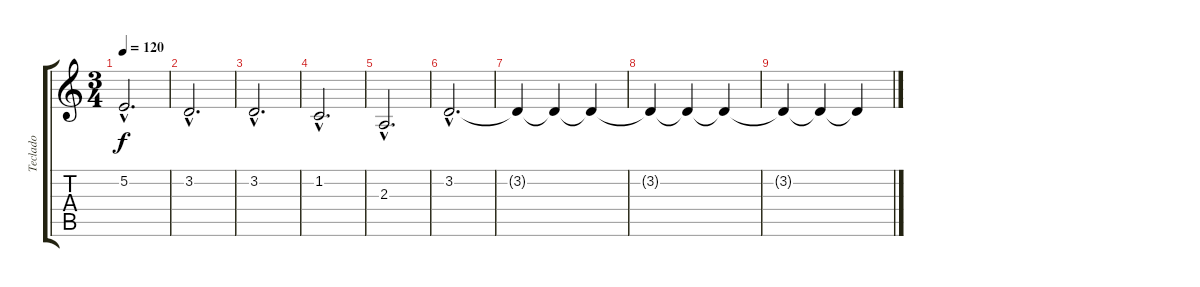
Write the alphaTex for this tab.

\track ("Teclado" "Teclado") {instrument choiraahs}
\staff {score tabs}
\tuning (E4 B3 G3 D3 A2 E2) {hide}
\ts (3 4)
\tempo 120
\clef g2
\ks c
5.2{hac}.2{d dy f instrument stringensemble1} |
3.2{hac}.2{d instrument stringensemble1} |
3.2{hac}.2{d instrument stringensemble1} |
1.2{hac}.2{d instrument stringensemble1} |
2.3{hac}.2{d instrument stringensemble1} |
3.2{hac}.2{d volume 12} |
3.2{t}.4{volume 11} 3.2{t}.4{volume 10} 3.2{t}.4{volume 9} |
3.2{t}.4{volume 8} 3.2{t}.4{volume 7} 3.2{t}.4{volume 6} |
3.2{t}.4{volume 5} 3.2{t}.4{volume 4} 3.2{t}.4{volume 3}
